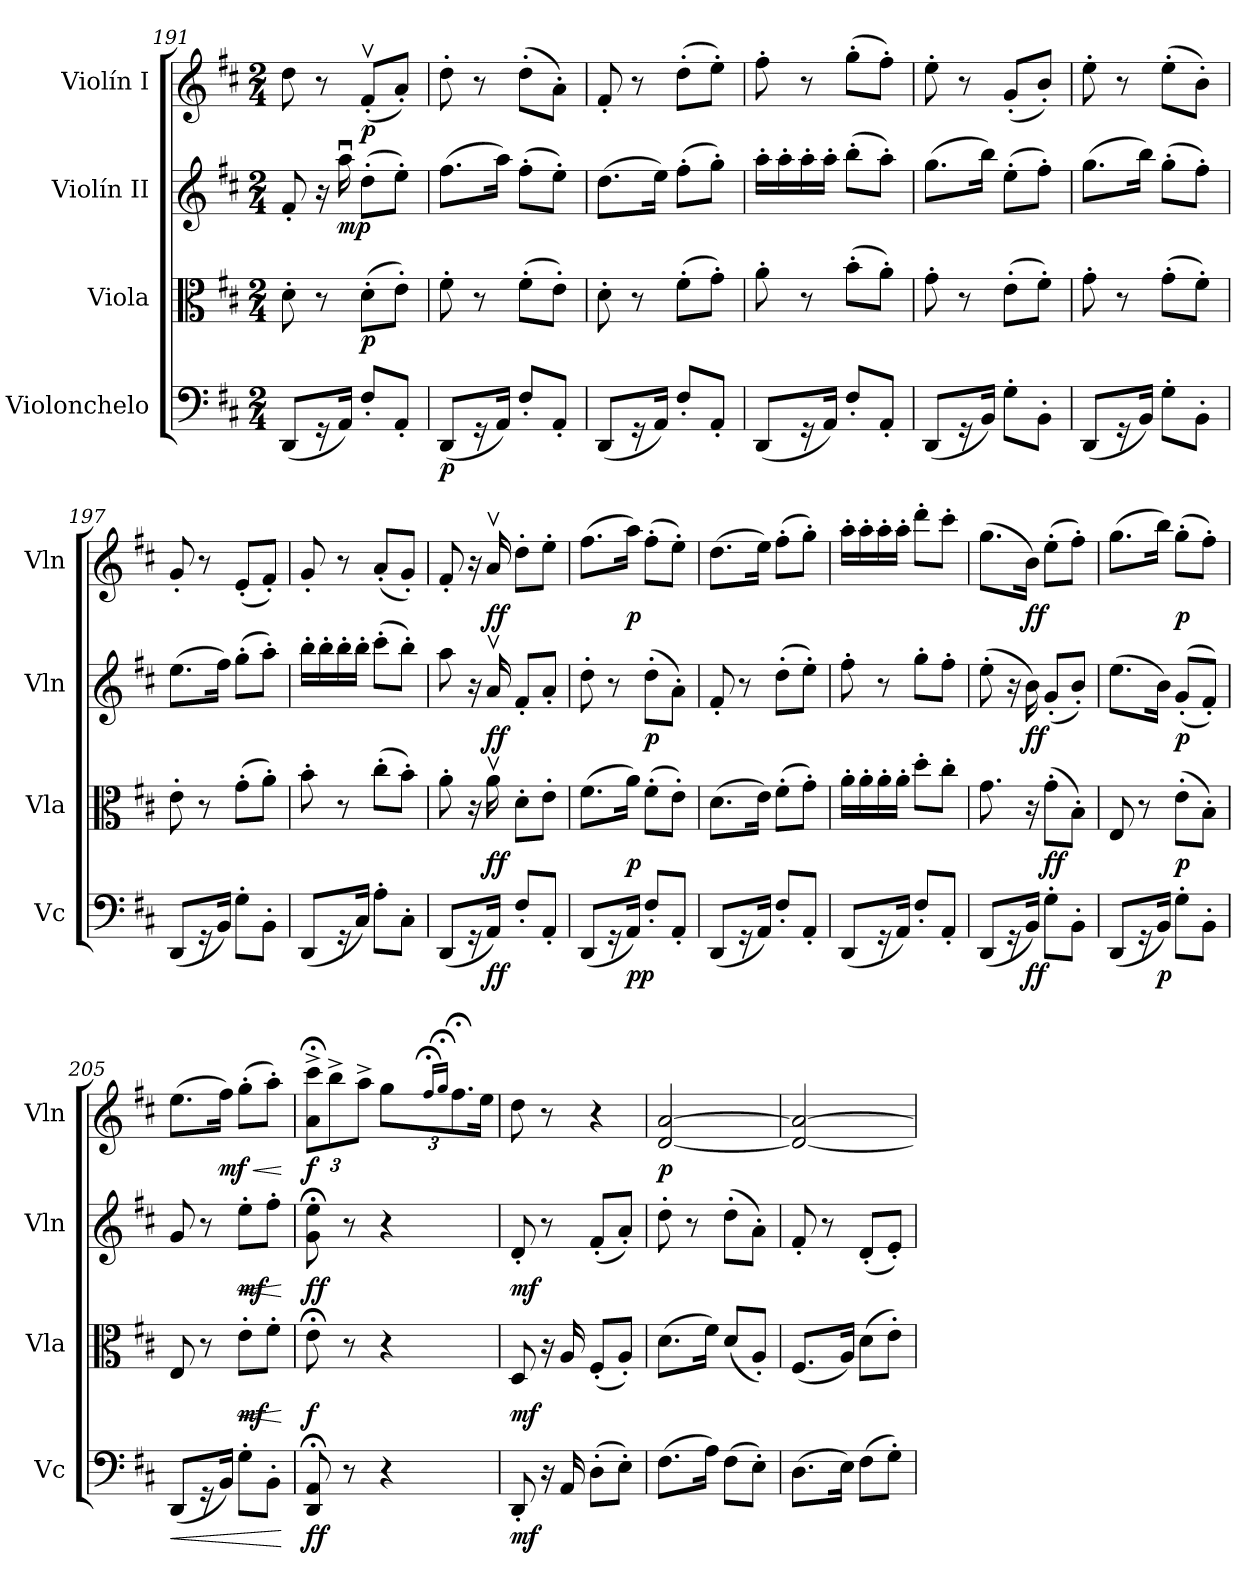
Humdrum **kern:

**kern	**dynam	**kern	**dynam	**kern	**dynam	**kern	**dynam
*part4	*part4	*part3	*part3	*part2	*part2	*part1	*part1
*staff4	*staff4	*staff3	*staff3	*staff2	*staff2	*staff1	*staff1
*I"Violonchelo	*	*I"Viola	*	*I"Violín II	*	*I"Violín I	*
*I'Vc	*	*I'Vla	*	*I'Vln	*	*I'Vln	*
*clefF4	*	*clefC3	*	*clefG2	*	*clefG2	*
*k[f#c#]	*	*k[f#c#]	*	*k[f#c#]	*	*k[f#c#]	*
*M2/4	*	*M2/4	*	*M2/4	*	*M2/4	*
=191	=191	=191	=191	=191	=191	=191	=191
(8DD/L	.	8d'\	.	8f#'/	.	8dd\	.
16r	.	8r	.	16r	.	8r	.
!	!	!	!	!	!LO:DY:b	!	!
16AA/Jk)	.	.	.	16aau\	mp	.	.
!	!	!	!LO:DY:b	!	!	!	!LO:DY:b
8F#'/L	.	(8d'\L	p	(8dd'\L	.	(8f#v'/L	p
8AA'/J	.	8e'\J)	.	8ee'\J)	.	8a'/J)	.
=192	=192	=192	=192	=192	=192	=192	=192
!	!LO:DY:b	!	!	!	!	!	!
(8DD/L	p	8f#'\	.	(8.ff#\L	.	8dd'\	.
16r	.	8r	.	.	.	8r	.
16AA/Jk)	.	.	.	16aa\Jk)	.	.	.
8F#'/L	.	(8f#'\L	.	(8ff#'\L	.	(8dd'\L	.
8AA'/J	.	8e'\J)	.	8ee'\J)	.	8a'\J)	.
=193	=193	=193	=193	=193	=193	=193	=193
(8DD/L	.	8d'\	.	(8.dd\L	.	8f#'/	.
16r	.	8r	.	.	.	8r	.
16AA/Jk)	.	.	.	16ee\Jk)	.	.	.
8F#'/L	.	(8f#'\L	.	(8ff#'\L	.	(8dd'\L	.
8AA'/J	.	8g'\J)	.	8gg'\J)	.	8ee'\J)	.
=194	=194	=194	=194	=194	=194	=194	=194
(8DD/L	.	8a'\	.	16aa'\LL	.	8ff#'\	.
.	.	.	.	16aa'\	.	.	.
16r	.	8r	.	16aa'\	.	8r	.
16AA/Jk)	.	.	.	16aa'\JJ	.	.	.
8F#'/L	.	(8b'\L	.	(8bb'\L	.	(8gg'\L	.
8AA'/J	.	8a'\J)	.	8aa'\J)	.	8ff#'\J)	.
!!LO:LB:g=z
=195	=195	=195	=195	=195	=195	=195	=195
(8DD/L	.	8g'\	.	(8.gg\L	.	8ee'\	.
16r	.	8r	.	.	.	8r	.
16BB/Jk)	.	.	.	16bb\Jk)	.	.	.
8G'\L	.	(8e'\L	.	(8ee'\L	.	(8g'/L	.
8BB'\J	.	8f#'\J)	.	8ff#'\J)	.	8b'/J)	.
=196	=196	=196	=196	=196	=196	=196	=196
(8DD/L	.	8g'\	.	(8.gg\L	.	8ee'\	.
16r	.	8r	.	.	.	8r	.
16BB/Jk)	.	.	.	16bb\Jk)	.	.	.
8G'\L	.	(8g'\L	.	(8gg'\L	.	(8ee'\L	.
8BB'\J	.	8f#'\J)	.	8ff#'\J)	.	8b'\J)	.
=197	=197	=197	=197	=197	=197	=197	=197
(8DD/L	.	8e'\	.	(8.ee\L	.	8g'/	.
16r	.	8r	.	.	.	8r	.
16BB/Jk)	.	.	.	16ff#\Jk)	.	.	.
8G'\L	.	(8g'\L	.	(8gg'\L	.	(8e'/L	.
8BB'\J	.	8a'\J)	.	8aa'\J)	.	8f#'/J)	.
=198	=198	=198	=198	=198	=198	=198	=198
(8DD/L	.	8b'\	.	16bb'\LL	.	8g'/	.
.	.	.	.	16bb'\	.	.	.
16r	.	8r	.	16bb'\	.	8r	.
16C#/Jk)	.	.	.	16bb'\JJ	.	.	.
8A'\L	.	(8cc#'\L	.	(8ccc#'\L	.	(8a'/L	.
8C#'\J	.	8b'\J)	.	8bb'\J)	.	8g'/J)	.
=199	=199	=199	=199	=199	=199	=199	=199
(8DD/L	.	8a'\	.	8aa\	.	8f#'/	.
16r	.	16r	.	16r	.	16r	.
!	!LO:DY:b	!	!LO:DY:b	!	!LO:DY:b	!	!LO:DY:b
16AA/Jk)	ff	16av\	ff	16av/	ff	16av/	ff
8F#'/L	.	8d'\L	.	8f#'/L	.	8dd'\L	.
8AA'/J	.	8e'\J	.	8a'/J	.	8ee'\J	.
=200	=200	=200	=200	=200	=200	=200	=200
(8DD/L	.	(8.f#\L	.	8dd'\	.	(8.ff#\L	.
16r	.	.	.	8r	.	.	.
!	!LO:DY:b	!	!LO:DY:b	!	!	!	!LO:DY:b
16AA/Jk)	pp	16a\Jk)	p	.	.	16aa\Jk)	p
!	!	!	!	!	!LO:DY:b	!	!
8F#'/L	.	(8f#'\L	.	(8dd'\L	p	(8ff#'\L	.
8AA'/J	.	8e'\J)	.	8a'\J)	.	8ee'\J)	.
=201	=201	=201	=201	=201	=201	=201	=201
(8DD/L	.	(8.d\L	.	8f#'/	.	(8.dd\L	.
16r	.	.	.	8r	.	.	.
16AA/Jk)	.	16e\Jk)	.	.	.	16ee\Jk)	.
8F#'/L	.	(8f#'\L	.	(8dd'\L	.	(8ff#'\L	.
8AA'/J	.	8g'\J)	.	8ee'\J)	.	8gg'\J)	.
!!LO:PB:g=z
=202	=202	=202	=202	=202	=202	=202	=202
(8DD/L	.	16a'\LL	.	8ff#'\	.	16aa'\LL	.
.	.	16a'\	.	.	.	16aa'\	.
16r	.	16a'\	.	8r	.	16aa'\	.
16AA/Jk)	.	16a'\JJ	.	.	.	16aa'\JJ	.
8F#'/L	.	8dd'\L	.	8gg'\L	.	8ddd'\L	.
8AA'/J	.	8cc#'\J	.	8ff#'\J	.	8ccc#'\J	.
=203	=203	=203	=203	=203	=203	=203	=203
(8DD/L	.	8.g\	.	(8ee'\	.	(8.gg\L	.
16r	.	.	.	16r	.	.	.
!	!LO:DY:b	!	!	!	!LO:DY:b	!	!LO:DY:b
16BB/Jk)	ff	16r	.	16b\)	ff	16b\Jk)	ff
!	!	!	!LO:DY:b	!	!	!	!
8G'\L	.	(8g'\L	ff	(8g'/L	.	(8ee'\L	.
8BB'\J	.	8B'\J)	.	8b'/J)	.	8ff#'\J)	.
=204	=204	=204	=204	=204	=204	=204	=204
(8DD/L	.	8E/	.	(8.ee\L	.	(8.gg\L	.
16r	.	8r	.	.	.	.	.
!	!LO:DY:b	!	!	!	!	!	!
16BB/Jk)	p	.	.	16b\Jk)	.	16bb\Jk)	.
!	!	!	!LO:DY:b	!	!LO:DY:b	!	!LO:DY:b
8G'\L	.	(8e'\L	p	((8g'/L	p	(8gg'\L	p
8BB'\J	.	8B'\J)	.	8f#'/J))	.	8ff#'\J)	.
=205	=205	=205	=205	=205	=205	=205	=205
!	!LO:HP:b	!	!	!	!	!	!
(8DD/L	<	8E/	.	8g/	.	(8.ee\L	.
16r	.	8r	.	8r	.	.	.
!	!	!	!	!	!	!	!LO:HP:b
!	!	!	!	!	!	!	!LO:DY:n=1:b
16BB/Jk)	.	.	.	.	.	16ff#\Jk)	< mf
!	!	!	!LO:HP:b	!	!LO:HP:b	!	!
!	!	!	!LO:DY:n=1:b	!	!LO:DY:n=1:b	!	!
8G'\L	.	8e'\L	< mf	8ee'\L	< mf	(8gg'\L	.
8BB'\J	.	8f#'\J	.	8ff#'\J	.	8aa'\J)	.
.	[	.	[	.	[	.	[
=206	=206	=206	=206	=206	=206	=206	=206
*	*	*	*	*	*	*Xbrackettup	*
!	!LO:DY:b	!	!	!	!	!	!
!	!LO:DY:n=1:b	!	!LO:DY:b	!	!LO:DY:b	!	!
!	!	!	!	!	!LO:DY:n=1:b	!	!LO:DY:b
8DD/;< 8AA/;<	f f	8e;<\	f	8g\;< 8ee\;<	f f	12a\;<^ 12ccc#\;<^L	f
.	.	.	.	.	.	12bb^\	.
8r	.	8r	.	8r	.	.	.
.	.	.	.	.	.	12aa^\J	.
4r	.	4r	.	4r	.	12gg\L	.
.	.	.	.	.	.	16qff#;</LL	.
.	.	.	.	.	.	16qgg;</JJ	.
.	.	.	.	.	.	12.ff#;<\	.
.	.	.	.	.	.	24ee\Jk	.
=207	=207	=207	=207	=207	=207	=207	=207
!	!LO:DY:b	!	!LO:DY:b	!	!LO:DY:b	!	!
8DD'/	mf	8D/	mf	8d'/	mf	8dd\	.
16r	.	16r	.	8r	.	8r	.
16AA/	.	16A/	.	.	.	.	.
(8D'\L	.	(8F#'/L	.	(8f#'/L	.	4r	.
8E'\J)	.	8A'/J)	.	8a'/J)	.	.	.
=208	=208	=208	=208	=208	=208	=208	=208
!	!	!	!	!	!	!	!LO:DY:b
(8.F#\L	.	(8.d\L	.	8dd'\	.	[2d/ [2a/	p
.	.	.	.	8r	.	.	.
16A\Jk)	.	16f#\Jk)	.	.	.	.	.
(8F#\L	.	(8d/L	.	(8dd'\L	.	.	.
8E'\J)	.	8A'/J)	.	8a'\J)	.	.	.
!!LO:LB:g=z
=209	=209	=209	=209	=209	=209	=209	=209
(8.D\L	.	(8.F#/L	.	8f#'/	.	2d/_ 2a/_	.
.	.	.	.	8r	.	.	.
16E\Jk)	.	16A/Jk)	.	.	.	.	.
(8F#\L	.	(8d\L	.	(8d'/L	.	.	.
8G'\J)	.	8e'\J)	.	8e'/J)	.	.	.
=	=	=	=	=	=	=	=
*-	*-	*-	*-	*-	*-	*-	*-
